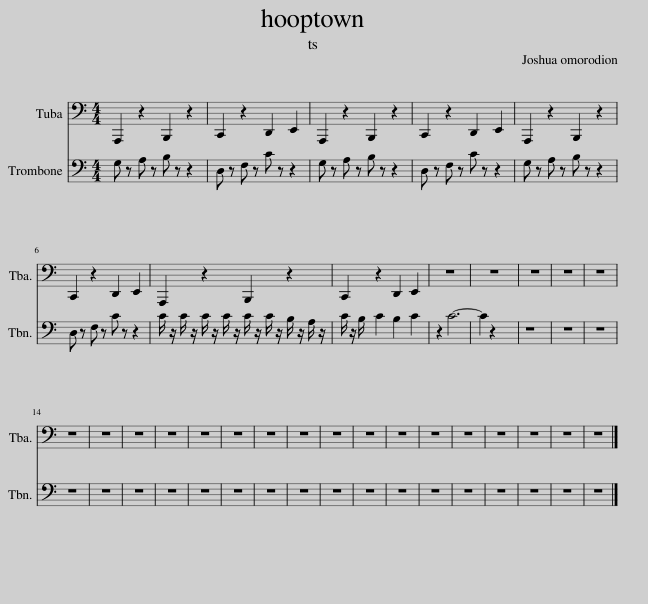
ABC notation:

X:1
%%score 1 2
L:1/8
M:4/4
I:linebreak $
K:C
V:1 bass
V:2 bass
V:1
 A,,,2 z2 B,,,2 z2 | C,,2 z2 D,,2 E,,2 | A,,,2 z2 B,,,2 z2 | C,,2 z2 D,,2 E,,2 | A,,,2 z2 B,,,2 z2 |$ %5
 C,,2 z2 D,,2 E,,2 | A,,,2 z2 B,,,2 z2 | C,,2 z2 D,,2 E,,2 | z8 | z8 | %10
 z8 | z8 | z8 |$ z8 | z8 | %15
 z8 | z8 | z8 | z8 | z8 | %20
 z8 | z8 | z8 | z8 | z8 | %25
 z8 | z8 | z8 | z8 | z8 |] %30
V:2
 G, z A, z B, z z2 | D, z F, z C z z2 | G, z A, z B, z z2 | D, z F, z C z z2 | G, z A, z B, z z2 |$ %5
 D, z F, z C z z2 | C/ z/ C/ z/ C/ z/ C/ z/ C/ z/ C/ z/ B,/ z/ A,/ z/ | C/ z/ B,/ x/ C2 B,2 C2 | z2 C6- | C2 z2 x4 | %10
 z8 | z8 | z8 |$ z8 | z8 | %15
 z8 | z8 | z8 | z8 | z8 | %20
 z8 | z8 | z8 | z8 | z8 | %25
 z8 | z8 | z8 | z8 | z8 |] %30
